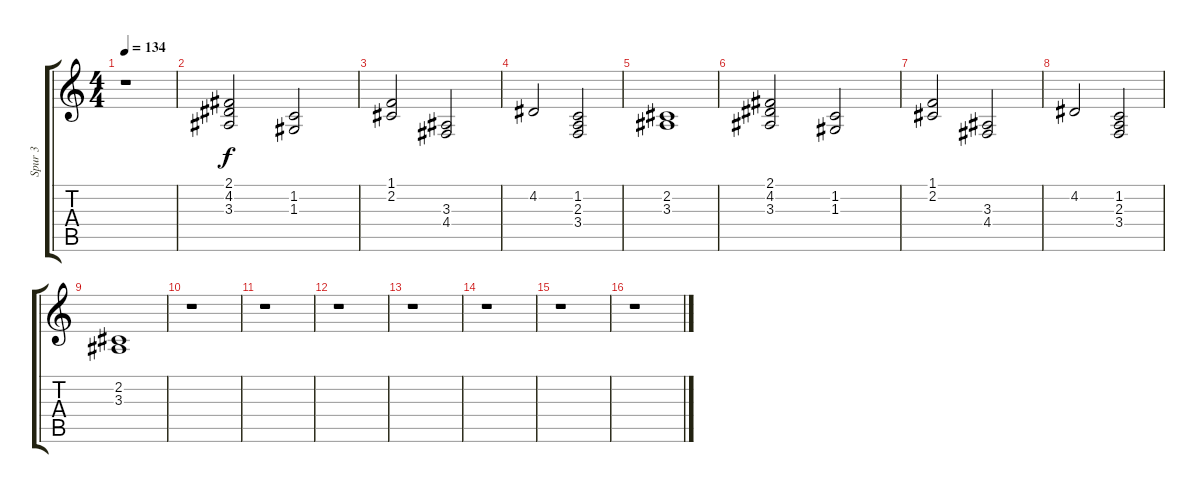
\track ("Spur 3" "Spur 3") {instrument stringensemble2}
\staff {score tabs}
\tuning (E4 B3 G3 D3 A2 E2) {hide}
\ts (4 4)
\tempo 134
\clef g2
\ks c
r.1{dy f instrument stringensemble2} |
(2.1 4.2 3.3).2 (1.2 1.3).2 |
(1.1 2.2).2 (3.3 4.4).2 |
4.2.2 (1.2 2.3 3.4).2 |
(2.2 3.3).1 |
(2.1 4.2 3.3).2 (1.2 1.3).2 |
(1.1 2.2).2 (3.3 4.4).2 |
4.2.2 (1.2 2.3 3.4).2 |
(2.2 3.3).1 |
r.1 |
r.1 |
r.1 |
r.1 |
r.1 |
r.1 |
r.1
